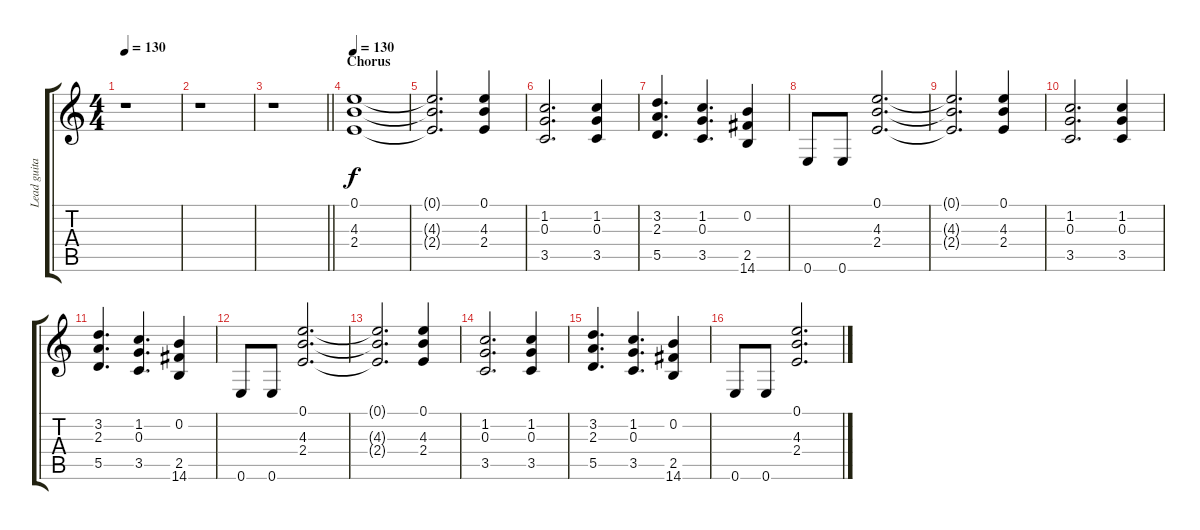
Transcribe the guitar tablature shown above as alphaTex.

\track ("Lead guitar" "Lead guita") {instrument distortionguitar}
\staff {score tabs}
\tuning (E4 B3 G3 D3 A2 E2) {hide}
\ts (4 4)
\tempo 130
\clef g2
\ks c
r.1{dy f} |
r.1 |
\barLineRight lightlight
r.1 |
\section ("" "Chorus")
\tempo 130
(0.1 4.3 2.4).1 |
(0.1{t} 4.3{t} 2.4{t}).2{d} (0.1 4.3 2.4).4 |
(1.2 0.3 3.5).2{d} (1.2 0.3 3.5).4 |
(3.2 2.3 5.5).4{d} (1.2 0.3 3.5).4{d} (0.2 2.5 14.6).4 |
0.6.8 0.6.8 (0.1 4.3 2.4).2{d} |
(0.1{t} 4.3{t} 2.4{t}).2{d} (0.1 4.3 2.4).4 |
(1.2 0.3 3.5).2{d} (1.2 0.3 3.5).4 |
(3.2 2.3 5.5).4{d} (1.2 0.3 3.5).4{d} (0.2 2.5 14.6).4 |
0.6.8 0.6.8 (0.1 4.3 2.4).2{d} |
(0.1{t} 4.3{t} 2.4{t}).2{d} (0.1 4.3 2.4).4 |
(1.2 0.3 3.5).2{d} (1.2 0.3 3.5).4 |
(3.2 2.3 5.5).4{d} (1.2 0.3 3.5).4{d} (0.2 2.5 14.6).4 |
0.6.8 0.6.8 (0.1 4.3 2.4).2{d}
